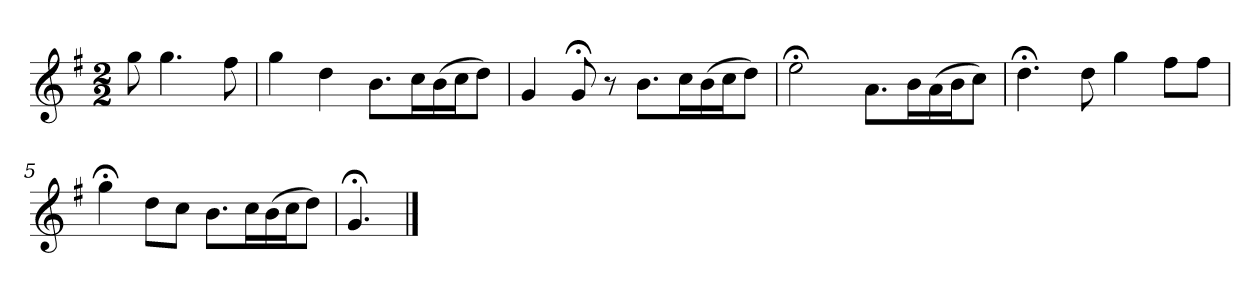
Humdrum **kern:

**kern
*part1
*staff1
*k[f#]
*G:
*M2/2
*MM120
=
8gg
4.gg
8ff#
=1
4gg
4dd
8.bL
16ccL
(16b
16ccJ
8ddJ)
=2
4g
8g;<
8r
8.bL
16ccL
(16b
16ccJ
8ddJ)
=3
2ee;<
8.aL
16bL
(16a
16bJ
8ccJ)
=4
4.dd;<
8dd
4gg
8ff#L
8ff#J
=5
4gg;<
8ddL
8ccJ
8.bL
16ccL
(16b
16ccJ
8ddJ)
=6
4.g;<
==
*-
